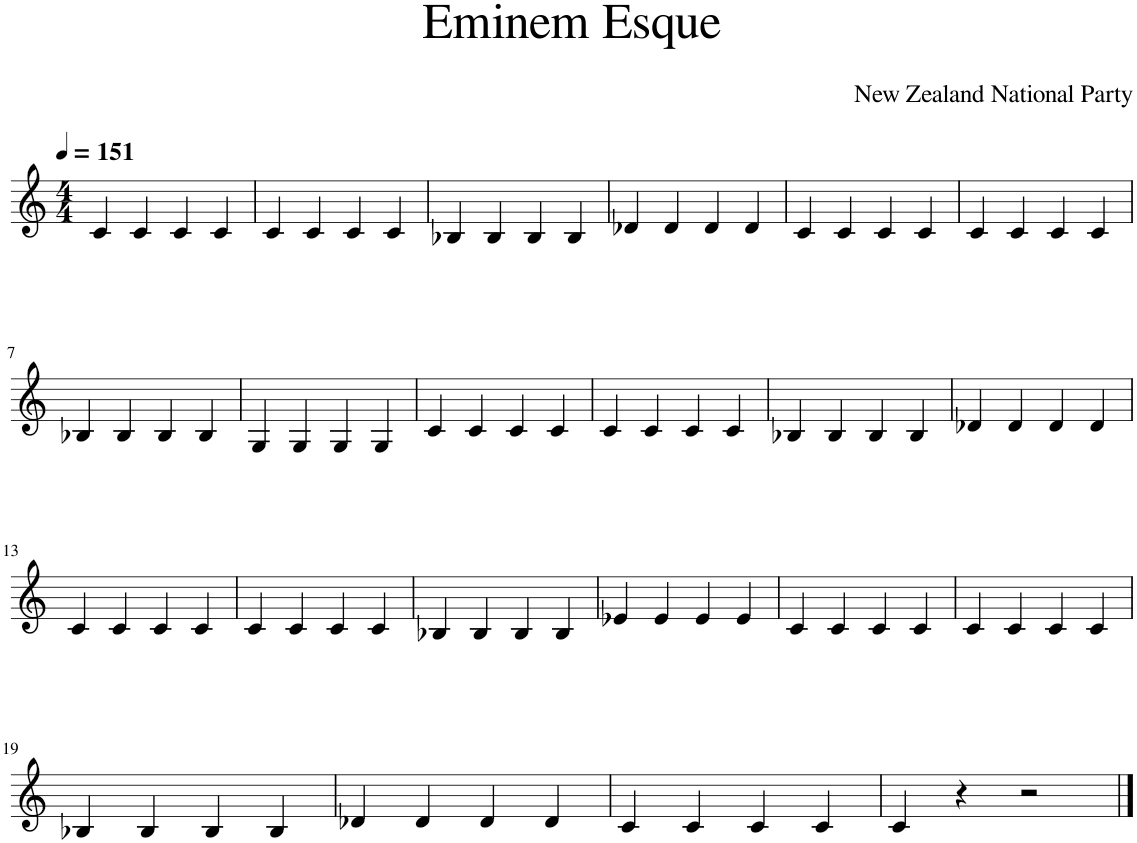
**kern
*part1
*staff1
*I"Piano
*I'Pno.
*clefG2
*k[]
*M4/4
*MM151
=1
4c/
4c/
4c/
4c/
=2
4c/
4c/
4c/
4c/
=3
4B-X/
4B-/
4B-/
4B-/
=4
4d-X/
4d-/
4d-/
4d-/
=5
4c/
4c/
4c/
4c/
=6
4c/
4c/
4c/
4c/
!!LO:LB:g=z
=7
4B-X/
4B-/
4B-/
4B-/
=8
4G/
4G/
4G/
4G/
=9
4c/
4c/
4c/
4c/
=10
4c/
4c/
4c/
4c/
=11
4B-X/
4B-/
4B-/
4B-/
=12
4d-X/
4d-/
4d-/
4d-/
!!LO:LB:g=z
=13
4c/
4c/
4c/
4c/
=14
4c/
4c/
4c/
4c/
=15
4B-X/
4B-/
4B-/
4B-/
=16
4e-X/
4e-/
4e-/
4e-/
=17
4c/
4c/
4c/
4c/
=18
4c/
4c/
4c/
4c/
!!LO:LB:g=z
=19
4B-X/
4B-/
4B-/
4B-/
=20
4d-X/
4d-/
4d-/
4d-/
=21
4c/
4c/
4c/
4c/
=22
4c/
4r
2r
==
*-
